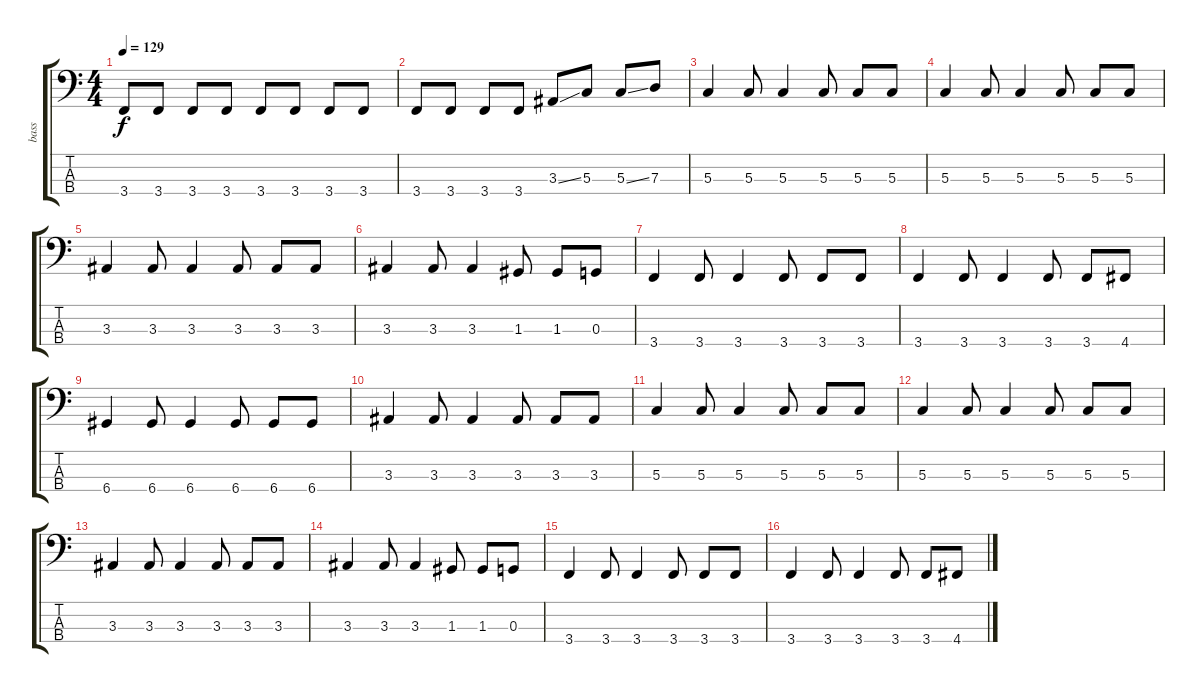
\track ("bass" "bass") {instrument slapbass1}
\staff {score tabs}
\tuning (F2 C2 G1 D1) {hide}
\ts (4 4)
\tempo 129
\clef f4
\ks c
3.4.8{dy f} 3.4.8 3.4.8 3.4.8 3.4.8 3.4.8 3.4.8 3.4.8 |
3.4.8 3.4.8 3.4.8 3.4.8 3.3{ss}.8 5.3.8 5.3{ss}.8 7.3.8 |
5.3.4 5.3.8 5.3.4 5.3.8 5.3.8 5.3.8 |
5.3.4 5.3.8 5.3.4 5.3.8 5.3.8 5.3.8 |
3.3.4 3.3.8 3.3.4 3.3.8 3.3.8 3.3.8 |
3.3.4 3.3.8 3.3.4 1.3.8 1.3.8 0.3.8 |
3.4.4 3.4.8 3.4.4 3.4.8 3.4.8 3.4.8 |
3.4.4 3.4.8 3.4.4 3.4.8 3.4.8 4.4.8 |
6.4.4 6.4.8 6.4.4 6.4.8 6.4.8 6.4.8 |
3.3.4 3.3.8 3.3.4 3.3.8 3.3.8 3.3.8 |
5.3.4 5.3.8 5.3.4 5.3.8 5.3.8 5.3.8 |
5.3.4 5.3.8 5.3.4 5.3.8 5.3.8 5.3.8 |
3.3.4 3.3.8 3.3.4 3.3.8 3.3.8 3.3.8 |
3.3.4 3.3.8 3.3.4 1.3.8 1.3.8 0.3.8 |
3.4.4 3.4.8 3.4.4 3.4.8 3.4.8 3.4.8 |
3.4.4 3.4.8 3.4.4 3.4.8 3.4.8 4.4.8
